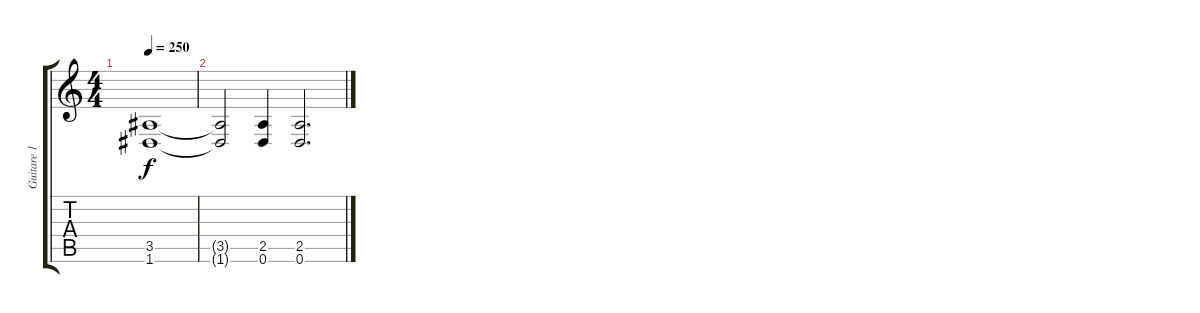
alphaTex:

\track ("Guitare 1" "Guitare 1") {instrument distortionguitar}
\staff {score tabs}
\tuning (D4 A3 F3 C3 G2 D2) {hide}
\ts (4 4)
\tempo 250
\clef g2
\ks c
(3.5 1.6).1{dy f} |
(3.5{t} 1.6{t}).2 (2.5 0.6).4 (2.5 0.6).2{d}
